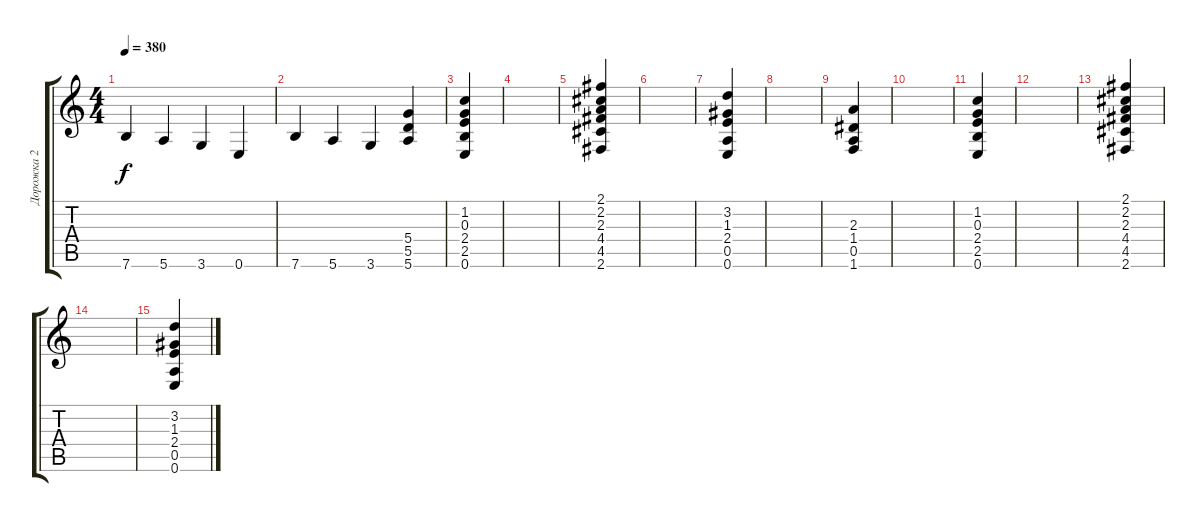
\track ("Дорожка 2" "Дорожка 2") {instrument distortionguitar}
\staff {score tabs}
\tuning (E4 B3 G3 D3 A2 E2) {hide}
\ts (4 4)
\tempo 380
\clef g2
\ks c
7.6.4{dy f} 5.6.4 3.6.4 0.6.4 |
7.6.4 5.6.4 3.6.4 (5.4 5.5 5.6).4 |
(1.2 0.3 2.4 2.5 0.6).4 |
|
(2.1 2.2 2.3 4.4 4.5 2.6).4 |
|
(3.2 1.3 2.4 0.5 0.6).4 |
|
(2.3 1.4 0.5 1.6).4 |
|
(1.2 0.3 2.4 2.5 0.6).4 |
|
(2.1 2.2 2.3 4.4 4.5 2.6).4 |
|
(3.2 1.3 2.4 0.5 0.6).4
